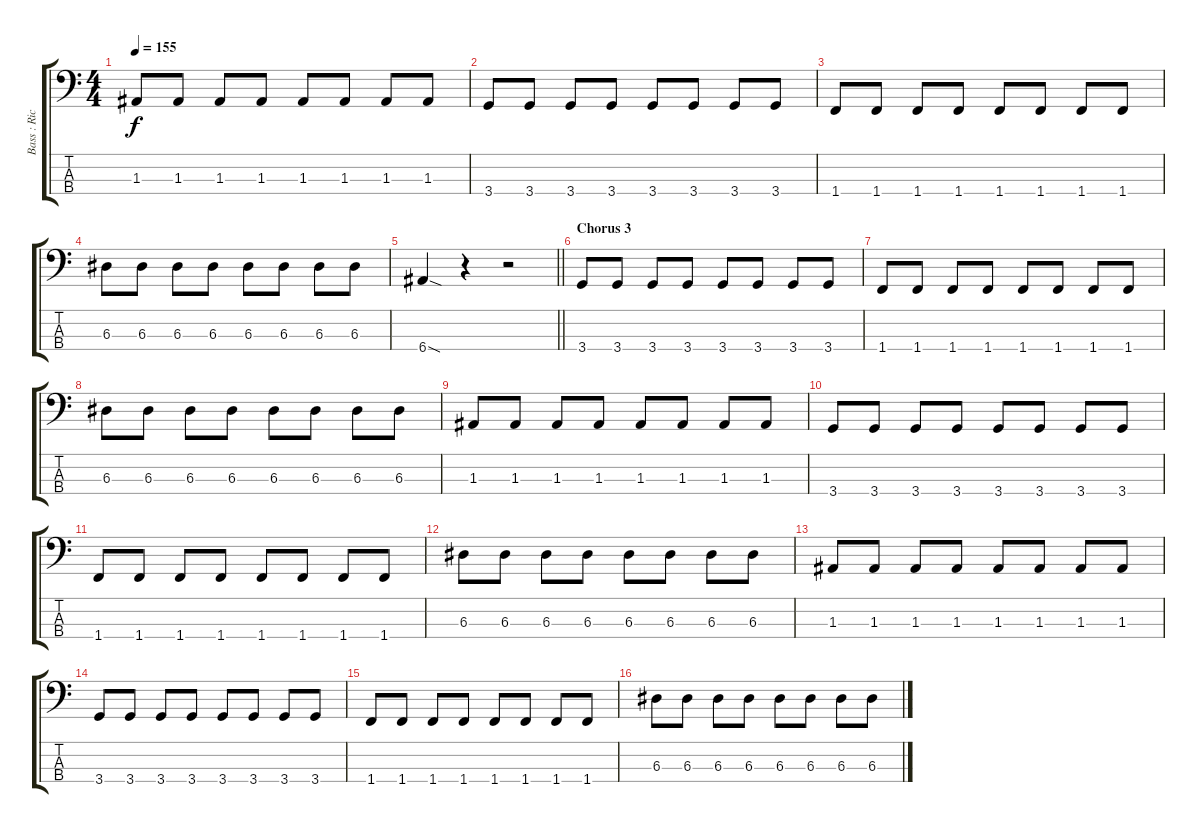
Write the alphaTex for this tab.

\track ("Bass : Rick Burch" "Bass : Ric") {instrument electricbassfinger}
\staff {score tabs}
\tuning (G2 D2 A1 E1) {hide}
\ts (4 4)
\tempo 155
\clef f4
\ks c
1.3.8{dy f} 1.3.8 1.3.8 1.3.8 1.3.8 1.3.8 1.3.8 1.3.8 |
3.4.8 3.4.8 3.4.8 3.4.8 3.4.8 3.4.8 3.4.8 3.4.8 |
1.4.8 1.4.8 1.4.8 1.4.8 1.4.8 1.4.8 1.4.8 1.4.8 |
6.3.8 6.3.8 6.3.8 6.3.8 6.3.8 6.3.8 6.3.8 6.3.8 |
\barLineRight lightlight
6.4{sod}.4 r.4 r.2 |
\section ("" "Chorus 3")
3.4.8 3.4.8 3.4.8 3.4.8 3.4.8 3.4.8 3.4.8 3.4.8 |
1.4.8 1.4.8 1.4.8 1.4.8 1.4.8 1.4.8 1.4.8 1.4.8 |
6.3.8 6.3.8 6.3.8 6.3.8 6.3.8 6.3.8 6.3.8 6.3.8 |
1.3.8 1.3.8 1.3.8 1.3.8 1.3.8 1.3.8 1.3.8 1.3.8 |
3.4.8 3.4.8 3.4.8 3.4.8 3.4.8 3.4.8 3.4.8 3.4.8 |
1.4.8 1.4.8 1.4.8 1.4.8 1.4.8 1.4.8 1.4.8 1.4.8 |
6.3.8 6.3.8 6.3.8 6.3.8 6.3.8 6.3.8 6.3.8 6.3.8 |
1.3.8 1.3.8 1.3.8 1.3.8 1.3.8 1.3.8 1.3.8 1.3.8 |
3.4.8 3.4.8 3.4.8 3.4.8 3.4.8 3.4.8 3.4.8 3.4.8 |
1.4.8 1.4.8 1.4.8 1.4.8 1.4.8 1.4.8 1.4.8 1.4.8 |
6.3.8 6.3.8 6.3.8 6.3.8 6.3.8 6.3.8 6.3.8 6.3.8
